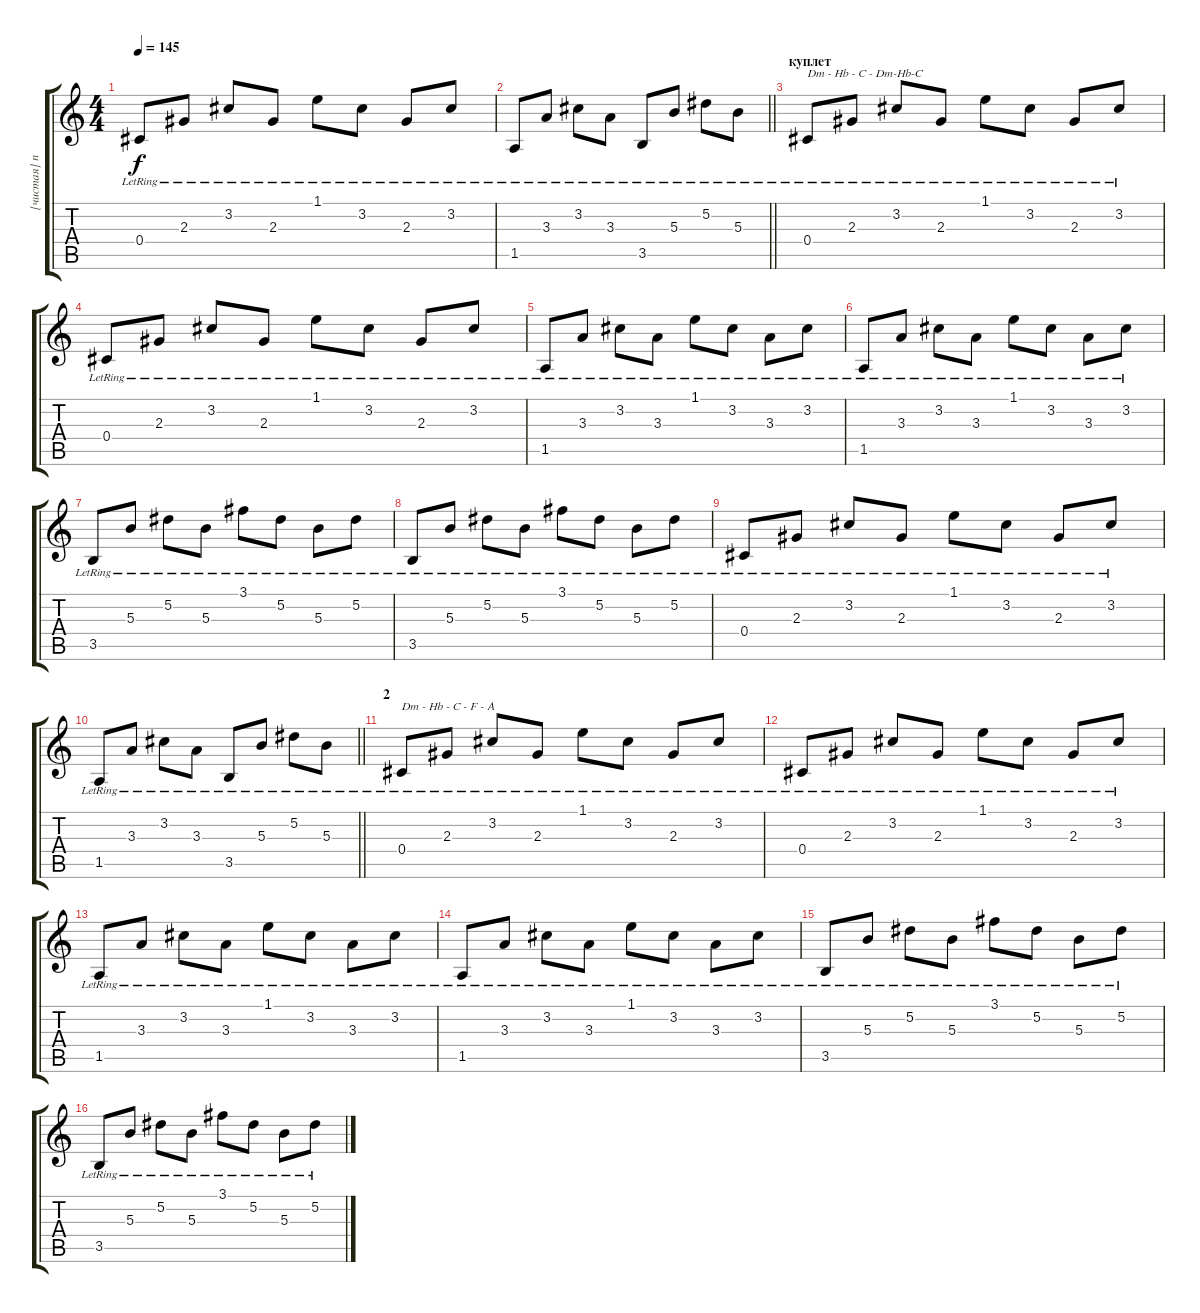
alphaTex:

\track ("[чистая] перебор" "[чистая] п") {instrument acousticguitarsteel}
\staff {score tabs}
\tuning (Eb4 Bb3 Gb3 Db3 Ab2 Eb2) {hide}
\ts (4 4)
\tempo 145
\clef g2
\ks c
0.4{lr}.8{dy f} 2.3{lr}.8 3.2{lr}.8 2.3{lr}.8 1.1{lr}.8 3.2{lr}.8 2.3{lr}.8 3.2{lr}.8 |
\barLineRight lightlight
1.5{lr}.8 3.3{lr}.8 3.2{lr}.8 3.3{lr}.8 3.5{lr}.8 5.3{lr}.8 5.2{lr}.8 5.3{lr}.8 |
\section ("" "куплет")
0.4{lr}.8{txt "Dm - Hb - C - Dm-Hb-C"} 2.3{lr}.8 3.2{lr}.8 2.3{lr}.8 1.1{lr}.8 3.2{lr}.8 2.3{lr}.8 3.2{lr}.8 |
0.4{lr}.8 2.3{lr}.8 3.2{lr}.8 2.3{lr}.8 1.1{lr}.8 3.2{lr}.8 2.3{lr}.8 3.2{lr}.8 |
1.5{lr}.8 3.3{lr}.8 3.2{lr}.8 3.3{lr}.8 1.1{lr}.8 3.2{lr}.8 3.3{lr}.8 3.2{lr}.8 |
1.5{lr}.8 3.3{lr}.8 3.2{lr}.8 3.3{lr}.8 1.1{lr}.8 3.2{lr}.8 3.3{lr}.8 3.2{lr}.8 |
3.5{lr}.8 5.3{lr}.8 5.2{lr}.8 5.3{lr}.8 3.1{lr}.8 5.2{lr}.8 5.3{lr}.8 5.2{lr}.8 |
3.5{lr}.8 5.3{lr}.8 5.2{lr}.8 5.3{lr}.8 3.1{lr}.8 5.2{lr}.8 5.3{lr}.8 5.2{lr}.8 |
0.4{lr}.8 2.3{lr}.8 3.2{lr}.8 2.3{lr}.8 1.1{lr}.8 3.2{lr}.8 2.3{lr}.8 3.2{lr}.8 |
\barLineRight lightlight
1.5{lr}.8 3.3{lr}.8 3.2{lr}.8 3.3{lr}.8 3.5{lr}.8 5.3{lr}.8 5.2{lr}.8 5.3{lr}.8 |
\section ("" "2")
0.4{lr}.8{txt "Dm - Hb - C - F - A"} 2.3{lr}.8 3.2{lr}.8 2.3{lr}.8 1.1{lr}.8 3.2{lr}.8 2.3{lr}.8 3.2{lr}.8 |
0.4{lr}.8 2.3{lr}.8 3.2{lr}.8 2.3{lr}.8 1.1{lr}.8 3.2{lr}.8 2.3{lr}.8 3.2{lr}.8 |
1.5{lr}.8 3.3{lr}.8 3.2{lr}.8 3.3{lr}.8 1.1{lr}.8 3.2{lr}.8 3.3{lr}.8 3.2{lr}.8 |
1.5{lr}.8 3.3{lr}.8 3.2{lr}.8 3.3{lr}.8 1.1{lr}.8 3.2{lr}.8 3.3{lr}.8 3.2{lr}.8 |
3.5{lr}.8 5.3{lr}.8 5.2{lr}.8 5.3{lr}.8 3.1{lr}.8 5.2{lr}.8 5.3{lr}.8 5.2{lr}.8 |
3.5{lr}.8 5.3{lr}.8 5.2{lr}.8 5.3{lr}.8 3.1{lr}.8 5.2{lr}.8 5.3{lr}.8 5.2{lr}.8
